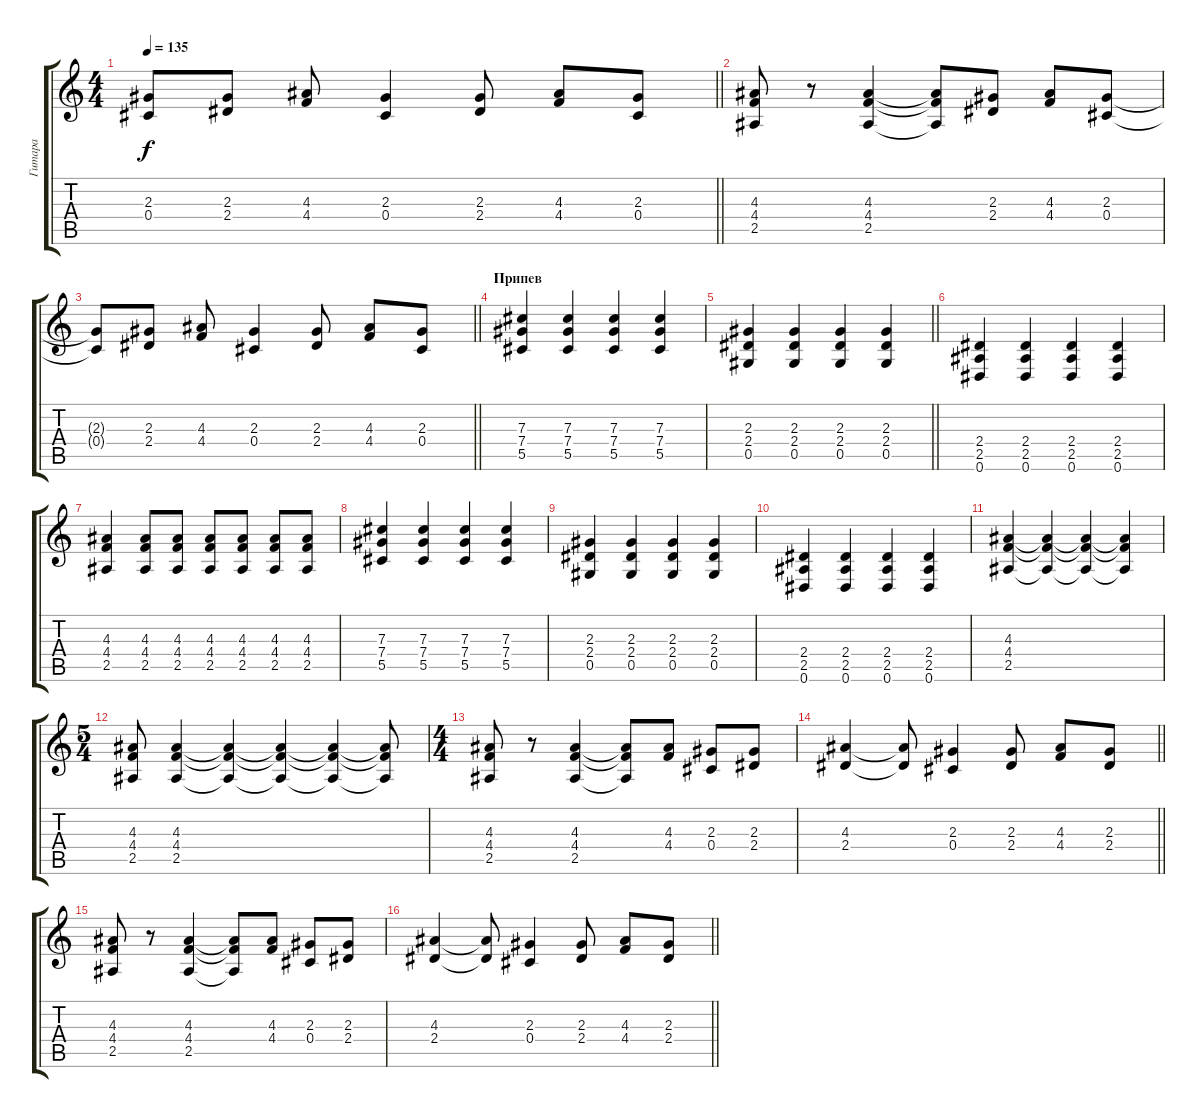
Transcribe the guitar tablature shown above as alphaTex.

\track ("Гитара" "Гитара") {instrument distortionguitar}
\staff {score tabs}
\tuning (Eb4 Bb3 Gb3 Db3 Ab2 Eb2) {hide}
\ts (4 4)
\tempo 135
\clef g2
\barLineRight lightlight
\ks c
(2.3{t} 0.4{t}).8{dy f} (2.3 2.4).8 (4.3 4.4).8 (2.3 0.4).4 (2.3 2.4).8 (4.3 4.4).8 (2.3 0.4).8 |
(4.3 4.4 2.5).8 r.8 (4.3 4.4 2.5).4 (4.3{t} 4.4{t} 2.5{t}).8 (2.3 2.4).8 (4.3 4.4).8 (2.3 0.4).8 |
\barLineRight lightlight
(2.3{t} 0.4{t}).8 (2.3 2.4).8 (4.3 4.4).8 (2.3 0.4).4 (2.3 2.4).8 (4.3 4.4).8 (2.3 0.4).8 |
\section ("" "Припев")
(7.3 7.4 5.5).4 (7.3 7.4 5.5).4 (7.3 7.4 5.5).4 (7.3 7.4 5.5).4 |
\barLineRight lightlight
(2.3 2.4 0.5).4 (2.3 2.4 0.5).4 (2.3 2.4 0.5).4 (2.3 2.4 0.5).4 |
(2.4 2.5 0.6).4 (2.4 2.5 0.6).4 (2.4 2.5 0.6).4 (2.4 2.5 0.6).4 |
(4.3 4.4 2.5).4 (4.3 4.4 2.5).8 (4.3 4.4 2.5).8 (4.3 4.4 2.5).8 (4.3 4.4 2.5).8 (4.3 4.4 2.5).8 (4.3 4.4 2.5).8 |
(7.3 7.4 5.5).4 (7.3 7.4 5.5).4 (7.3 7.4 5.5).4 (7.3 7.4 5.5).4 |
(2.3 2.4 0.5).4 (2.3 2.4 0.5).4 (2.3 2.4 0.5).4 (2.3 2.4 0.5).4 |
(2.4 2.5 0.6).4 (2.4 2.5 0.6).4 (2.4 2.5 0.6).4 (2.4 2.5 0.6).4 |
(4.3 4.4 2.5).4 (4.3{t} 4.4{t} 2.5{t}).4 (4.3{t} 4.4{t} 2.5{t}).4 (4.3{t} 4.4{t} 2.5{t}).4 |
\ts (5 4)
(4.3 4.4 2.5).8 (4.3 4.4 2.5).4 (4.3{t} 4.4{t} 2.5{t}).4 (4.3{t} 4.4{t} 2.5{t}).4 (4.3{t} 4.4{t} 2.5{t}).4 (4.3{t} 4.4{t} 2.5{t}).8 |
\ts (4 4)
(4.3 4.4 2.5).8 r.8 (4.3 4.4 2.5).4 (4.3{t} 4.4{t} 2.5{t}).8 (4.3 4.4).8 (2.3 0.4).8 (2.3 2.4).8 |
\barLineRight lightlight
(4.3 2.4).4 (4.3{t} 2.4{t}).8 (2.3 0.4).4 (2.3 2.4).8 (4.3 4.4).8 (2.3 2.4).8 |
(4.3 4.4 2.5).8 r.8 (4.3 4.4 2.5).4 (4.3{t} 4.4{t} 2.5{t}).8 (4.3 4.4).8 (2.3 0.4).8 (2.3 2.4).8 |
\barLineRight lightlight
(4.3 2.4).4 (4.3{t} 2.4{t}).8 (2.3 0.4).4 (2.3 2.4).8 (4.3 4.4).8 (2.3 2.4).8
